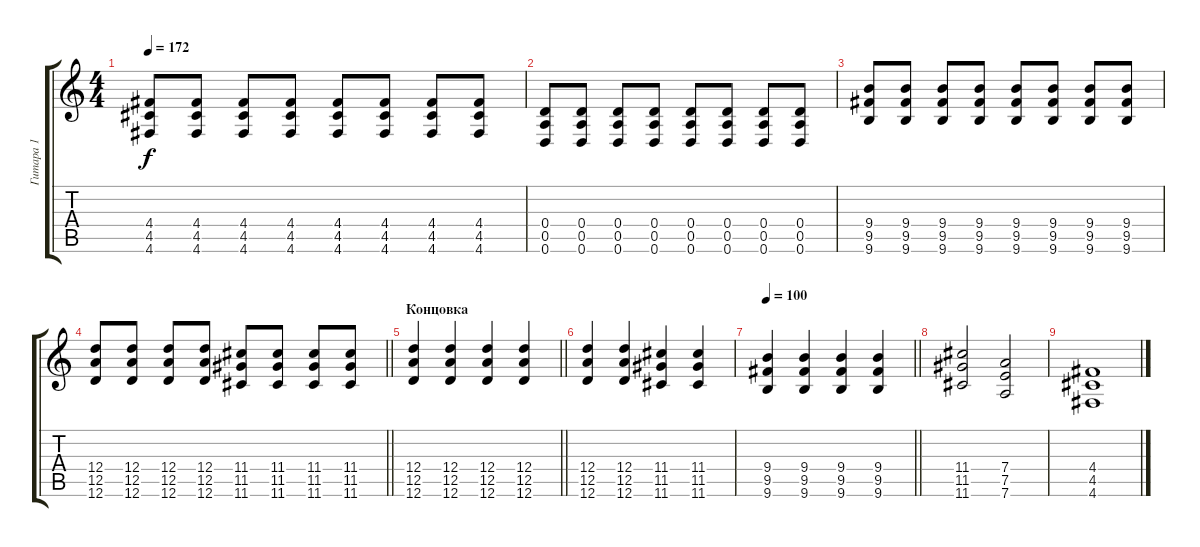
\track ("Гитара 1" "Гитара 1") {instrument distortionguitar}
\staff {score tabs}
\tuning (E4 B3 G3 D3 A2 D2) {hide}
\ts (4 4)
\tempo 172
\clef g2
\ks c
(4.4 4.5 4.6).8{dy f} (4.4 4.5 4.6).8 (4.4 4.5 4.6).8 (4.4 4.5 4.6).8 (4.4 4.5 4.6).8 (4.4 4.5 4.6).8 (4.4 4.5 4.6).8 (4.4 4.5 4.6).8 |
(0.4 0.5 0.6).8 (0.4 0.5 0.6).8 (0.4 0.5 0.6).8 (0.4 0.5 0.6).8 (0.4 0.5 0.6).8 (0.4 0.5 0.6).8 (0.4 0.5 0.6).8 (0.4 0.5 0.6).8 |
(9.4 9.5 9.6).8 (9.4 9.5 9.6).8 (9.4 9.5 9.6).8 (9.4 9.5 9.6).8 (9.4 9.5 9.6).8 (9.4 9.5 9.6).8 (9.4 9.5 9.6).8 (9.4 9.5 9.6).8 |
\barLineRight lightlight
(12.4 12.5 12.6).8 (12.4 12.5 12.6).8 (12.4 12.5 12.6).8 (12.4 12.5 12.6).8 (11.4 11.5 11.6).8 (11.4 11.5 11.6).8 (11.4 11.5 11.6).8 (11.4 11.5 11.6).8 |
\section ("" "Концовка")
\barLineRight lightlight
(12.4 12.5 12.6).4 (12.4 12.5 12.6).4 (12.4 12.5 12.6).4 (12.4 12.5 12.6).4 |
(12.4 12.5 12.6).4 (12.4 12.5 12.6).4 (11.4 11.5 11.6).4 (11.4 11.5 11.6).4 |
\tempo 100
\barLineRight lightlight
(9.4 9.5 9.6).4 (9.4 9.5 9.6).4 (9.4 9.5 9.6).4 (9.4 9.5 9.6).4 |
(11.4 11.5 11.6).2 (7.4 7.5 7.6).2 |
(4.4 4.5 4.6).1
